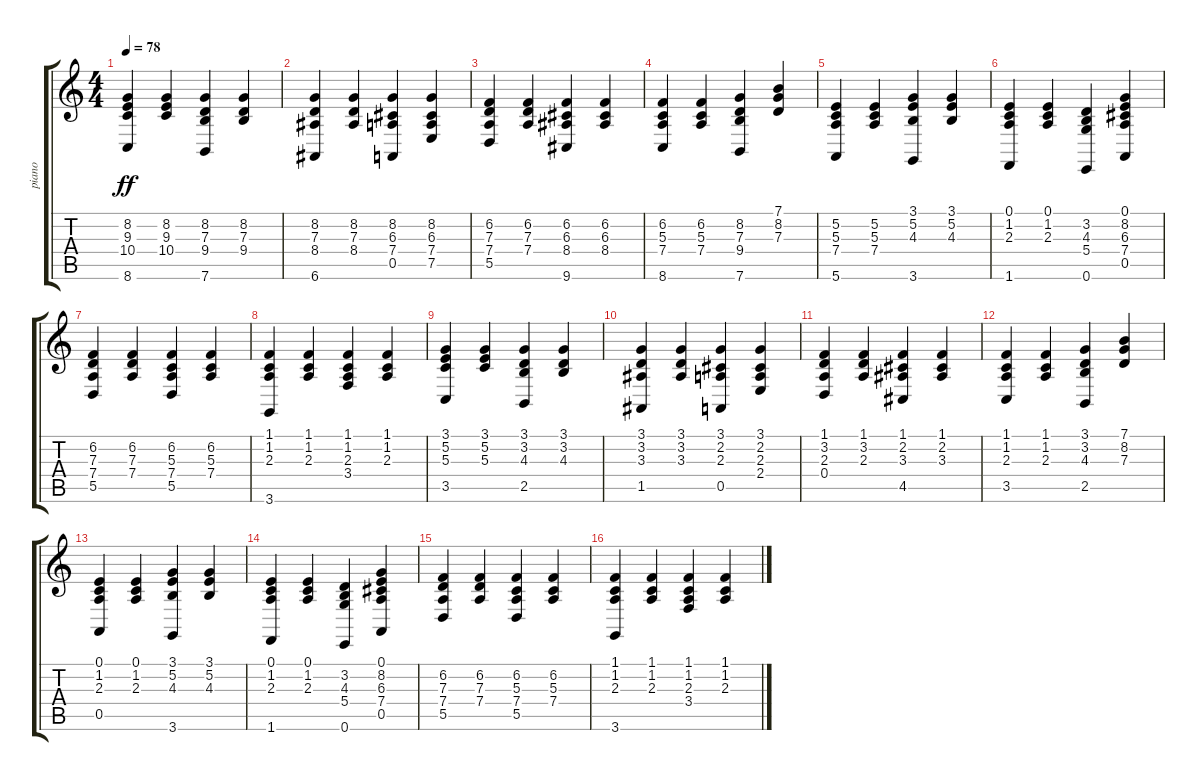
\track ("piano" "piano") {instrument brightacousticpiano}
\staff {score tabs}
\tuning (E4 B3 G3 D3 A2 E2) {hide}
\ts (4 4)
\tempo 78
\clef g2
\ks c
(8.2 9.3 10.4 8.6).4{dy ff} (8.2 9.3 10.4).4 (8.2 7.3 9.4 7.6).4 (8.2 7.3 9.4).4 |
(8.2 7.3 8.4 6.6).4 (8.2 7.3 8.4).4 (8.2 6.3 7.4 0.5).4 (8.2 6.3 7.4 7.5).4 |
(6.2 7.3 7.4 5.5).4 (6.2 7.3 7.4).4 (6.2 6.3 8.4 9.6).4 (6.2 6.3 8.4).4 |
(6.2 5.3 7.4 8.6).4 (6.2 5.3 7.4).4 (8.2 7.3 9.4 7.6).4 (7.1 8.2 7.3).4 |
(5.2 5.3 7.4 5.6).4 (5.2 5.3 7.4).4 (3.1 5.2 4.3 3.6).4 (3.1 5.2 4.3).4 |
(0.1 1.2 2.3 1.6).4 (0.1 1.2 2.3).4 (3.2 4.3 5.4 0.6).4 (0.1 8.2 6.3 7.4 0.5).4 |
(6.2 7.3 7.4 5.5).4 (6.2 7.3 7.4).4 (6.2 5.3 7.4 5.5).4 (6.2 5.3 7.4).4 |
(1.1 1.2 2.3 3.6).4 (1.1 1.2 2.3).4 (1.1 1.2 2.3 3.4).4 (1.1 1.2 2.3).4 |
(3.1 5.2 5.3 3.5).4 (3.1 5.2 5.3).4 (3.1 3.2 4.3 2.5).4 (3.1 3.2 4.3).4 |
(3.1 3.2 3.3 1.5).4 (3.1 3.2 3.3).4 (3.1 2.2 2.3 0.5).4 (3.1 2.2 2.3 2.4).4 |
(1.1 3.2 2.3 0.4).4 (1.1 3.2 2.3).4 (1.1 2.2 3.3 4.5).4 (1.1 2.2 3.3).4 |
(1.1 1.2 2.3 3.5).4 (1.1 1.2 2.3).4 (3.1 3.2 4.3 2.5).4 (7.1 8.2 7.3).4 |
(0.1 1.2 2.3 0.5).4 (0.1 1.2 2.3).4 (3.1 5.2 4.3 3.6).4 (3.1 5.2 4.3).4 |
(0.1 1.2 2.3 1.6).4 (0.1 1.2 2.3).4 (3.2 4.3 5.4 0.6).4 (0.1 8.2 6.3 7.4 0.5).4 |
(6.2 7.3 7.4 5.5).4 (6.2 7.3 7.4).4 (6.2 5.3 7.4 5.5).4 (6.2 5.3 7.4).4 |
(1.1 1.2 2.3 3.6).4 (1.1 1.2 2.3).4 (1.1 1.2 2.3 3.4).4 (1.1 1.2 2.3).4
